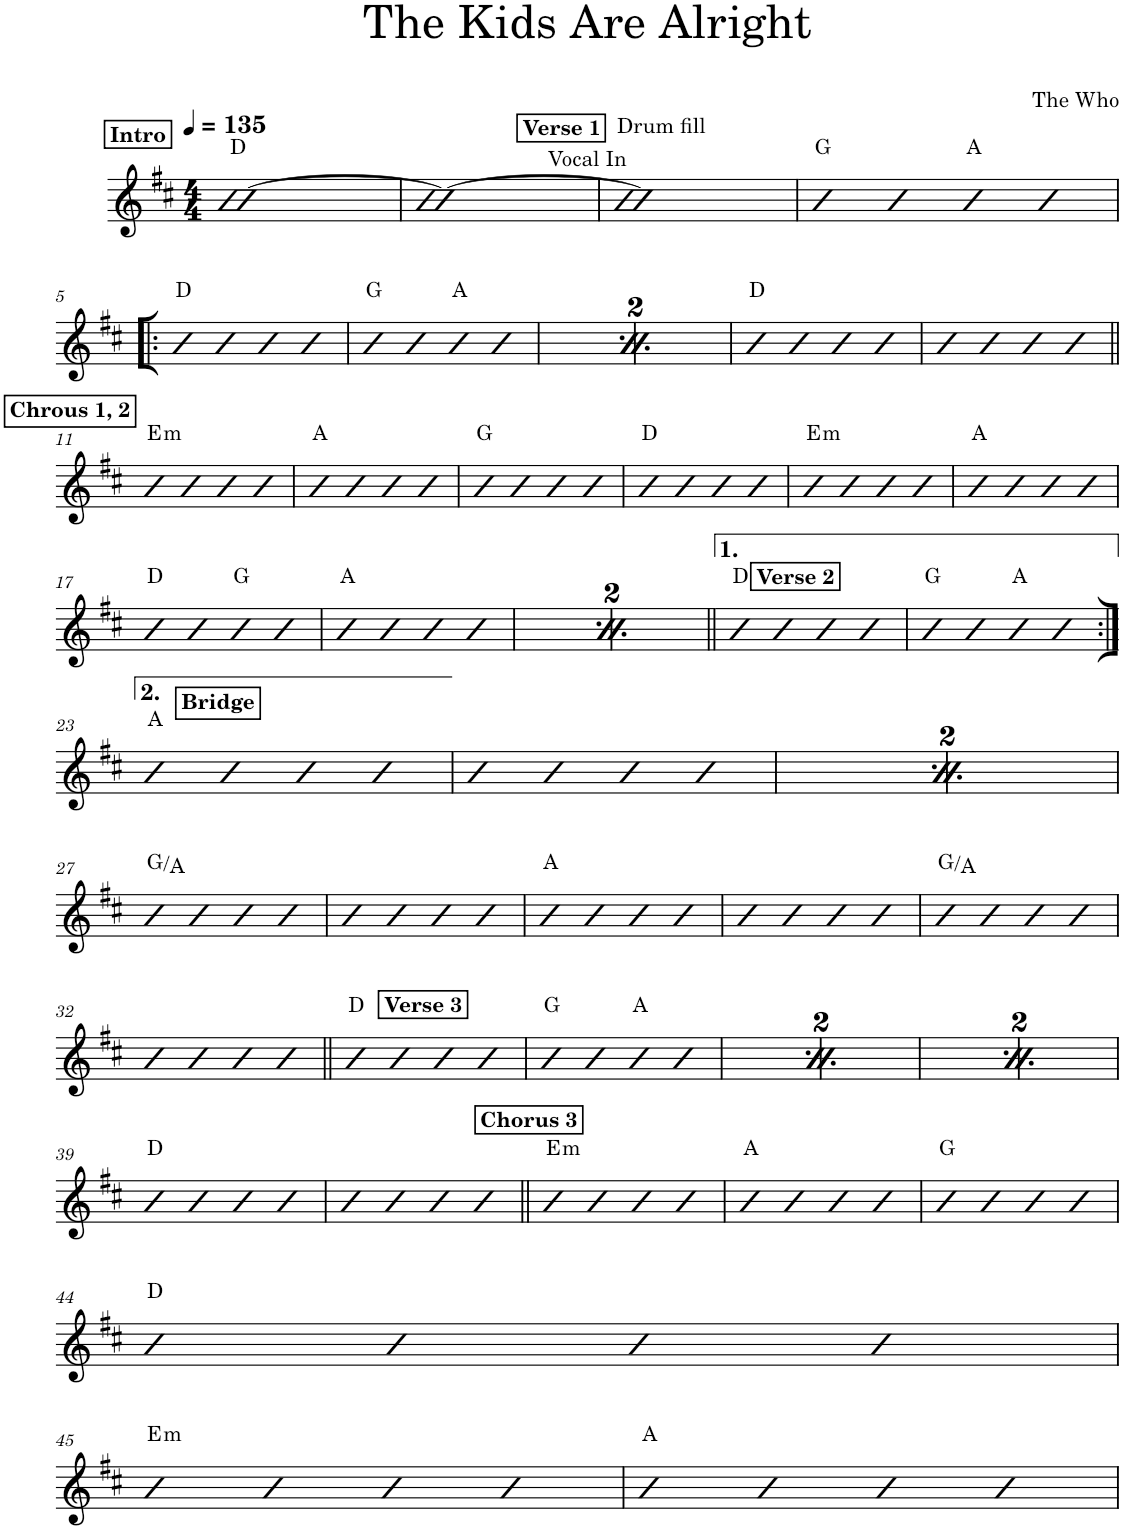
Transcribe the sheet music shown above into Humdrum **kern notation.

**kern	**harte
*part1	*part1
*staff1	*
*I"Piano	*
*I'Pno.	*
*clefG2	*
*k[f#c#]	*
*M4/4	*
*MM135	*
!!LO:REH:place=s1:a:B:cj:t=Intro
=1	=1
[1b	D:maj
=2	=2
1b_	.
!!LO:REH:place=s1:a:B:cj:t=Verse 1
=3	=3
!LO:TX:a:t=Vocal In	!
!LO:TX:a:t=Drum fill	!
1b]	.
=4	=4
4b	G:maj
4b	.
4b	A:maj
4b	.
!!LO:LB:g=z
=5!|:	=5!|:
4b	D:maj
4b	.
4b	.
4b	.
=6	=6
4b	G:maj
4b	.
4b	A:maj
4b	.
=7	=7
4b	D:maj
4b	.
4b	.
4b	.
=8	=8
4b	G:maj
4b	.
4b	A:maj
4b	.
=9	=9
4b	D:maj
4b	.
4b	.
4b	.
=10	=10
4b	.
4b	.
4b	.
4b	.
!!LO:LB:g=z
!!LO:REH:place=s1:a:B:cj:t=Chrous 1, 2
=11||	=11||
!	!LO:H:kt=m
4b	E:min
4b	.
4b	.
4b	.
=12	=12
4b	A:maj
4b	.
4b	.
4b	.
=13	=13
4b	G:maj
4b	.
4b	.
4b	.
=14	=14
4b	D:maj
4b	.
4b	.
4b	.
=15	=15
!	!LO:H:kt=m
4b	E:min
4b	.
4b	.
4b	.
=16	=16
4b	A:maj
4b	.
4b	.
4b	.
!!LO:LB:g=z
=17	=17
4b	D:maj
4b	.
4b	G:maj
4b	.
=18	=18
4b	A:maj
4b	.
4b	.
4b	.
=19	=19
4b	D:maj
4b	.
4b	G:maj
4b	.
=20	=20
4b	A:maj
4b	.
4b	.
4b	.
!!LO:REH:place=s1:a:B:cj:t=Verse 2
=21||	=21||
4b	D:maj
4b	.
4b	.
4b	.
=22	=22
4b	G:maj
4b	.
4b	A:maj
4b	.
!!LO:LB:g=z
!!LO:REH:place=s1:a:B:cj:t=Bridge
=23:|!	=23:|!
4b	A:maj
4b	.
4b	.
4b	.
=24	=24
4b	.
4b	.
4b	.
4b	.
!!LO:REH:place=s1:a:B:cj:t=Bridge
=25	=25
4b	A:maj
4b	.
4b	.
4b	.
=26	=26
4b	.
4b	.
4b	.
4b	.
!!LO:LB:g=z
=27	=27
4b	G:maj/2
4b	.
4b	.
4b	.
=28	=28
4b	.
4b	.
4b	.
4b	.
=29	=29
4b	A:maj
4b	.
4b	.
4b	.
=30	=30
4b	.
4b	.
4b	.
4b	.
=31	=31
4b	G:maj/2
4b	.
4b	.
4b	.
!!LO:LB:g=z
=32	=32
4b	.
4b	.
4b	.
4b	.
!!LO:REH:place=s1:a:B:cj:t=Verse 3
=33||	=33||
4b	D:maj
4b	.
4b	.
4b	.
=34	=34
4b	G:maj
4b	.
4b	A:maj
4b	.
!!LO:REH:place=s1:a:B:cj:t=Verse 3
=35	=35
4b	D:maj
4b	.
4b	.
4b	.
=36	=36
4b	G:maj
4b	.
4b	A:maj
4b	.
!!LO:REH:place=s1:a:B:cj:t=Verse 3
=37	=37
4b	D:maj
4b	.
4b	.
4b	.
=38	=38
4b	G:maj
4b	.
4b	A:maj
4b	.
!!LO:LB:g=z
=39	=39
4b	D:maj
4b	.
4b	.
4b	.
=40	=40
4b	.
4b	.
4b	.
4b	.
!!LO:REH:place=s1:a:B:cj:t=Chorus 3
=41||	=41||
!	!LO:H:kt=m
4b	E:min
4b	.
4b	.
4b	.
=42	=42
4b	A:maj
4b	.
4b	.
4b	.
=43	=43
4b	G:maj
4b	.
4b	.
4b	.
!!LO:LB:g=z
=44	=44
4b	D:maj
4b	.
4b	.
4b	.
!!LO:LB:g=z
=45	=45
!	!LO:H:kt=m
4b	E:min
4b	.
4b	.
4b	.
=46	=46
4b	A:maj
4b	.
4b	.
4b	.
=	=
*-	*-
